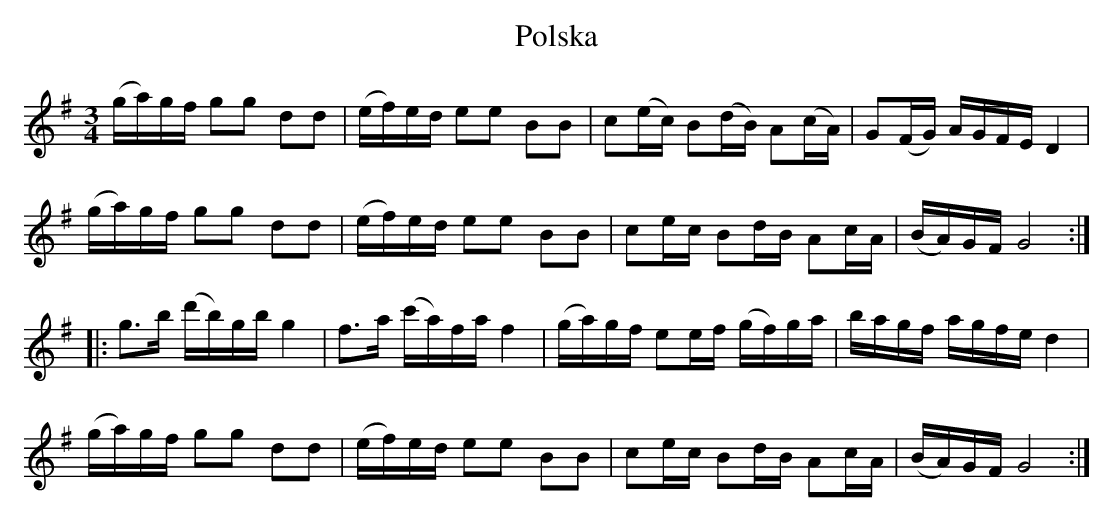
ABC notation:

X:1
T:Polska
M:3/4
L:1/16
K:G
(ga)gf g2g2 d2d2 | (ef)ed e2e2 B2B2 | c2(ec) B2(dB) A2(cA) | G2(FG) AGFE D4 |
(ga)gf g2g2 d2d2 | (ef)ed e2e2 B2B2 | c2ec B2dB A2cA | (BA)GF G8 ::
g2>b2 (d'b)gb g4 | f2>a2 (c'a)fa f4 | (ga)gf e2ef (gf)ga | bagf agfe d4 |
(ga)gf g2g2 d2d2 | (ef)ed e2e2 B2B2 | c2ec B2dB A2cA | (BA)GF G8 :|
